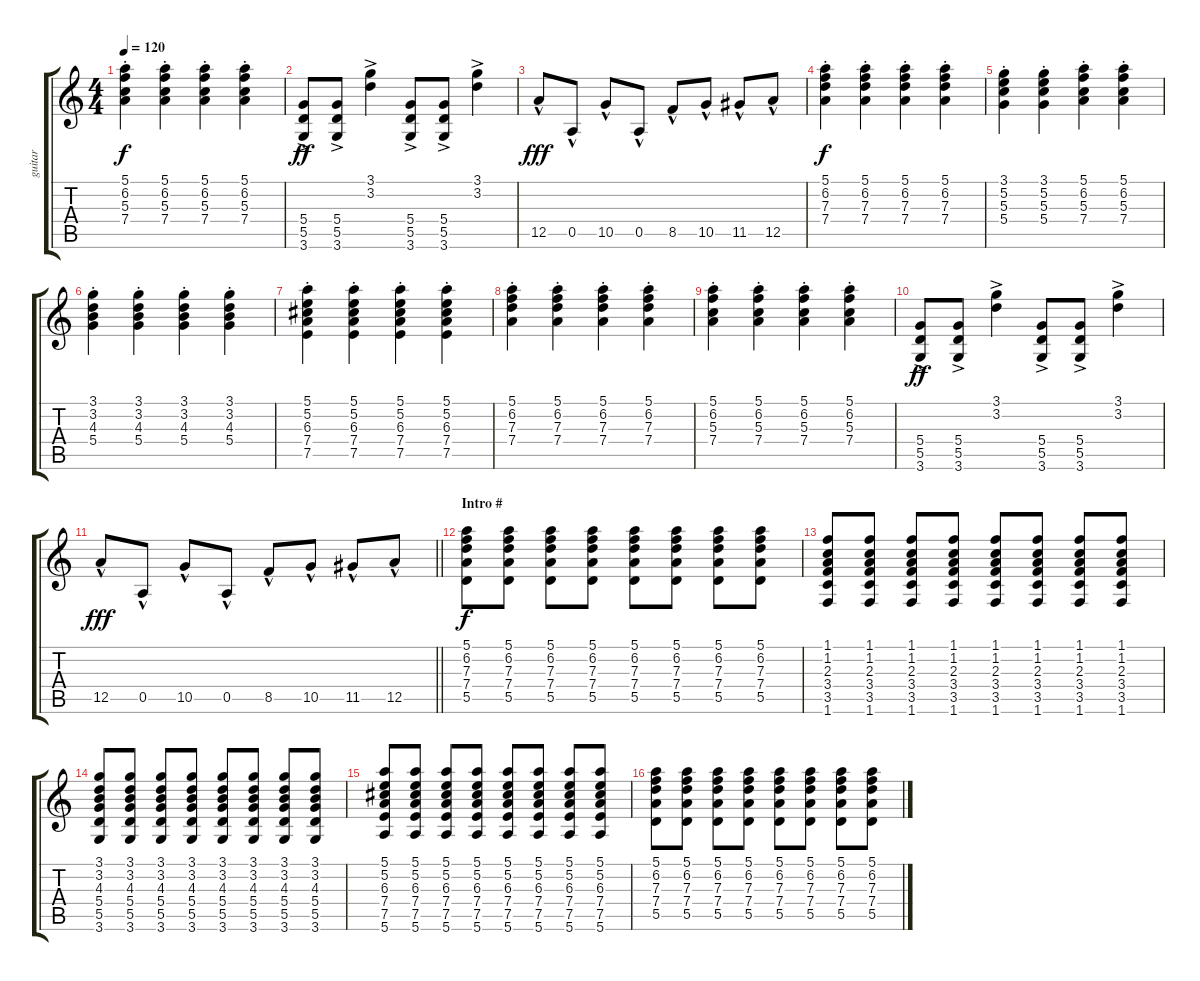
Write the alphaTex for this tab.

\track ("guitar" "guitar") {instrument distortionguitar}
\staff {score tabs}
\tuning (E4 B3 G3 D3 A2 E2) {hide}
\ts (4 4)
\tempo 120
\clef g2
\ks c
(5.1{st} 6.2{st} 5.3{st} 7.4{st}).4{dy f} (5.1{st} 6.2{st} 5.3{st} 7.4{st}).4 (5.1{st} 6.2{st} 5.3{st} 7.4{st}).4 (5.1{st} 6.2{st} 5.3{st} 7.4{st}).4 |
(5.4{ac} 5.5{ac} 3.6{ac}).8{dy ff} (5.4{ac} 5.5{ac} 3.6{ac}).8 (3.1{ac} 3.2{ac}).4 (5.4{ac} 5.5{ac} 3.6{ac}).8 (5.4{ac} 5.5{ac} 3.6{ac}).8 (3.1{ac} 3.2{ac}).4 |
12.5{hac}.8{dy fff} 0.5{hac}.8 10.5{hac}.8 0.5{hac}.8 8.5{hac}.8 10.5{hac}.8 11.5{hac}.8 12.5{hac}.8 |
(5.1{st} 6.2{st} 7.3{st} 7.4{st}).4{dy f} (5.1{st} 6.2{st} 7.3{st} 7.4{st}).4 (5.1{st} 6.2{st} 7.3{st} 7.4{st}).4 (5.1{st} 6.2{st} 7.3{st} 7.4{st}).4 |
(3.1{st} 5.2{st} 5.3{st} 5.4{st}).4 (3.1{st} 5.2{st} 5.3{st} 5.4{st}).4 (5.1{st} 6.2{st} 5.3{st} 7.4{st}).4 (5.1{st} 6.2{st} 5.3{st} 7.4{st}).4 |
(3.1{st} 3.2{st} 4.3{st} 5.4{st}).4 (3.1{st} 3.2{st} 4.3{st} 5.4{st}).4 (3.1{st} 3.2{st} 4.3{st} 5.4{st}).4 (3.1{st} 3.2{st} 4.3{st} 5.4{st}).4 |
(5.1{st} 5.2{st} 6.3{st} 7.4{st} 7.5{st}).4 (5.1{st} 5.2{st} 6.3{st} 7.4{st} 7.5{st}).4 (5.1{st} 5.2{st} 6.3{st} 7.4{st} 7.5{st}).4 (5.1{st} 5.2{st} 6.3{st} 7.4{st} 7.5{st}).4 |
(5.1{st} 6.2{st} 7.3{st} 7.4{st}).4 (5.1{st} 6.2{st} 7.3{st} 7.4{st}).4 (5.1{st} 6.2{st} 7.3{st} 7.4{st}).4 (5.1{st} 6.2{st} 7.3{st} 7.4{st}).4 |
(5.1{st} 6.2{st} 5.3{st} 7.4{st}).4 (5.1{st} 6.2{st} 5.3{st} 7.4{st}).4 (5.1{st} 6.2{st} 5.3{st} 7.4{st}).4 (5.1{st} 6.2{st} 5.3{st} 7.4{st}).4 |
(5.4{ac} 5.5{ac} 3.6{ac}).8{dy ff} (5.4{ac} 5.5{ac} 3.6{ac}).8 (3.1{ac} 3.2{ac}).4 (5.4{ac} 5.5{ac} 3.6{ac}).8 (5.4{ac} 5.5{ac} 3.6{ac}).8 (3.1{ac} 3.2{ac}).4 |
\barLineRight lightlight
12.5{hac}.8{dy fff} 0.5{hac}.8 10.5{hac}.8 0.5{hac}.8 8.5{hac}.8 10.5{hac}.8 11.5{hac}.8 12.5{hac}.8 |
\section ("" "Intro #")
(5.1 6.2 7.3 7.4 5.5).8{dy f} (5.1 6.2 7.3 7.4 5.5).8 (5.1 6.2 7.3 7.4 5.5).8 (5.1 6.2 7.3 7.4 5.5).8 (5.1 6.2 7.3 7.4 5.5).8 (5.1 6.2 7.3 7.4 5.5).8 (5.1 6.2 7.3 7.4 5.5).8 (5.1 6.2 7.3 7.4 5.5).8 |
(1.1 1.2 2.3 3.4 3.5 1.6).8 (1.1 1.2 2.3 3.4 3.5 1.6).8 (1.1 1.2 2.3 3.4 3.5 1.6).8 (1.1 1.2 2.3 3.4 3.5 1.6).8 (1.1 1.2 2.3 3.4 3.5 1.6).8 (1.1 1.2 2.3 3.4 3.5 1.6).8 (1.1 1.2 2.3 3.4 3.5 1.6).8 (1.1 1.2 2.3 3.4 3.5 1.6).8 |
(3.1 3.2 4.3 5.4 5.5 3.6).8 (3.1 3.2 4.3 5.4 5.5 3.6).8 (3.1 3.2 4.3 5.4 5.5 3.6).8 (3.1 3.2 4.3 5.4 5.5 3.6).8 (3.1 3.2 4.3 5.4 5.5 3.6).8 (3.1 3.2 4.3 5.4 5.5 3.6).8 (3.1 3.2 4.3 5.4 5.5 3.6).8 (3.1 3.2 4.3 5.4 5.5 3.6).8 |
(5.1 5.2 6.3 7.4 7.5 5.6).8 (5.1 5.2 6.3 7.4 7.5 5.6).8 (5.1 5.2 6.3 7.4 7.5 5.6).8 (5.1 5.2 6.3 7.4 7.5 5.6).8 (5.1 5.2 6.3 7.4 7.5 5.6).8 (5.1 5.2 6.3 7.4 7.5 5.6).8 (5.1 5.2 6.3 7.4 7.5 5.6).8 (5.1 5.2 6.3 7.4 7.5 5.6).8 |
(5.1 6.2 7.3 7.4 5.5).8 (5.1 6.2 7.3 7.4 5.5).8 (5.1 6.2 7.3 7.4 5.5).8 (5.1 6.2 7.3 7.4 5.5).8 (5.1 6.2 7.3 7.4 5.5).8 (5.1 6.2 7.3 7.4 5.5).8 (5.1 6.2 7.3 7.4 5.5).8 (5.1 6.2 7.3 7.4 5.5).8
